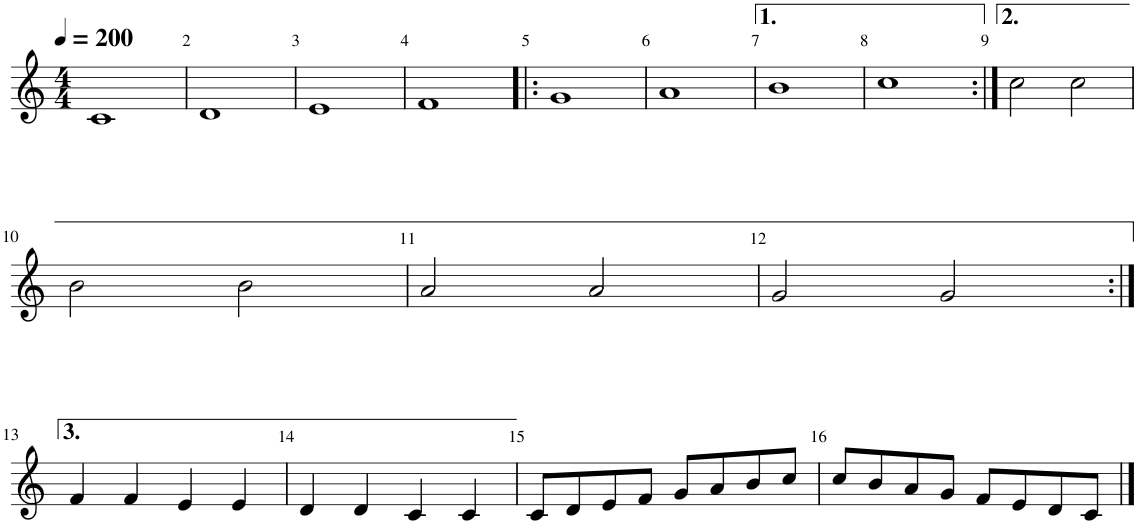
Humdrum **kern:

**kern
*part1
*staff1
*I"Piano
*I'Pno.
*clefG2
*k[]
*M4/4
*MM200
=1
1c
=2
1d
=3
1e
=4
1f
=5!|:
1g
=6
1a
=7
1b
=8
1cc
=9:|!
2cc\
2cc\
!!LO:LB:g=z
=10
2b\
2b\
=11
2a/
2a/
=12
2g/
2g/
!!LO:LB:g=z
=13:|!
4f/
4f/
4e/
4e/
=14
4d/
4d/
4c/
4c/
=15
8c/L
8d/
8e/
8f/J
8g/L
8a/
8b/
8cc/J
=16
8cc/L
8b/
8a/
8g/J
8f/L
8e/
8d/
8c/J
==
*-
